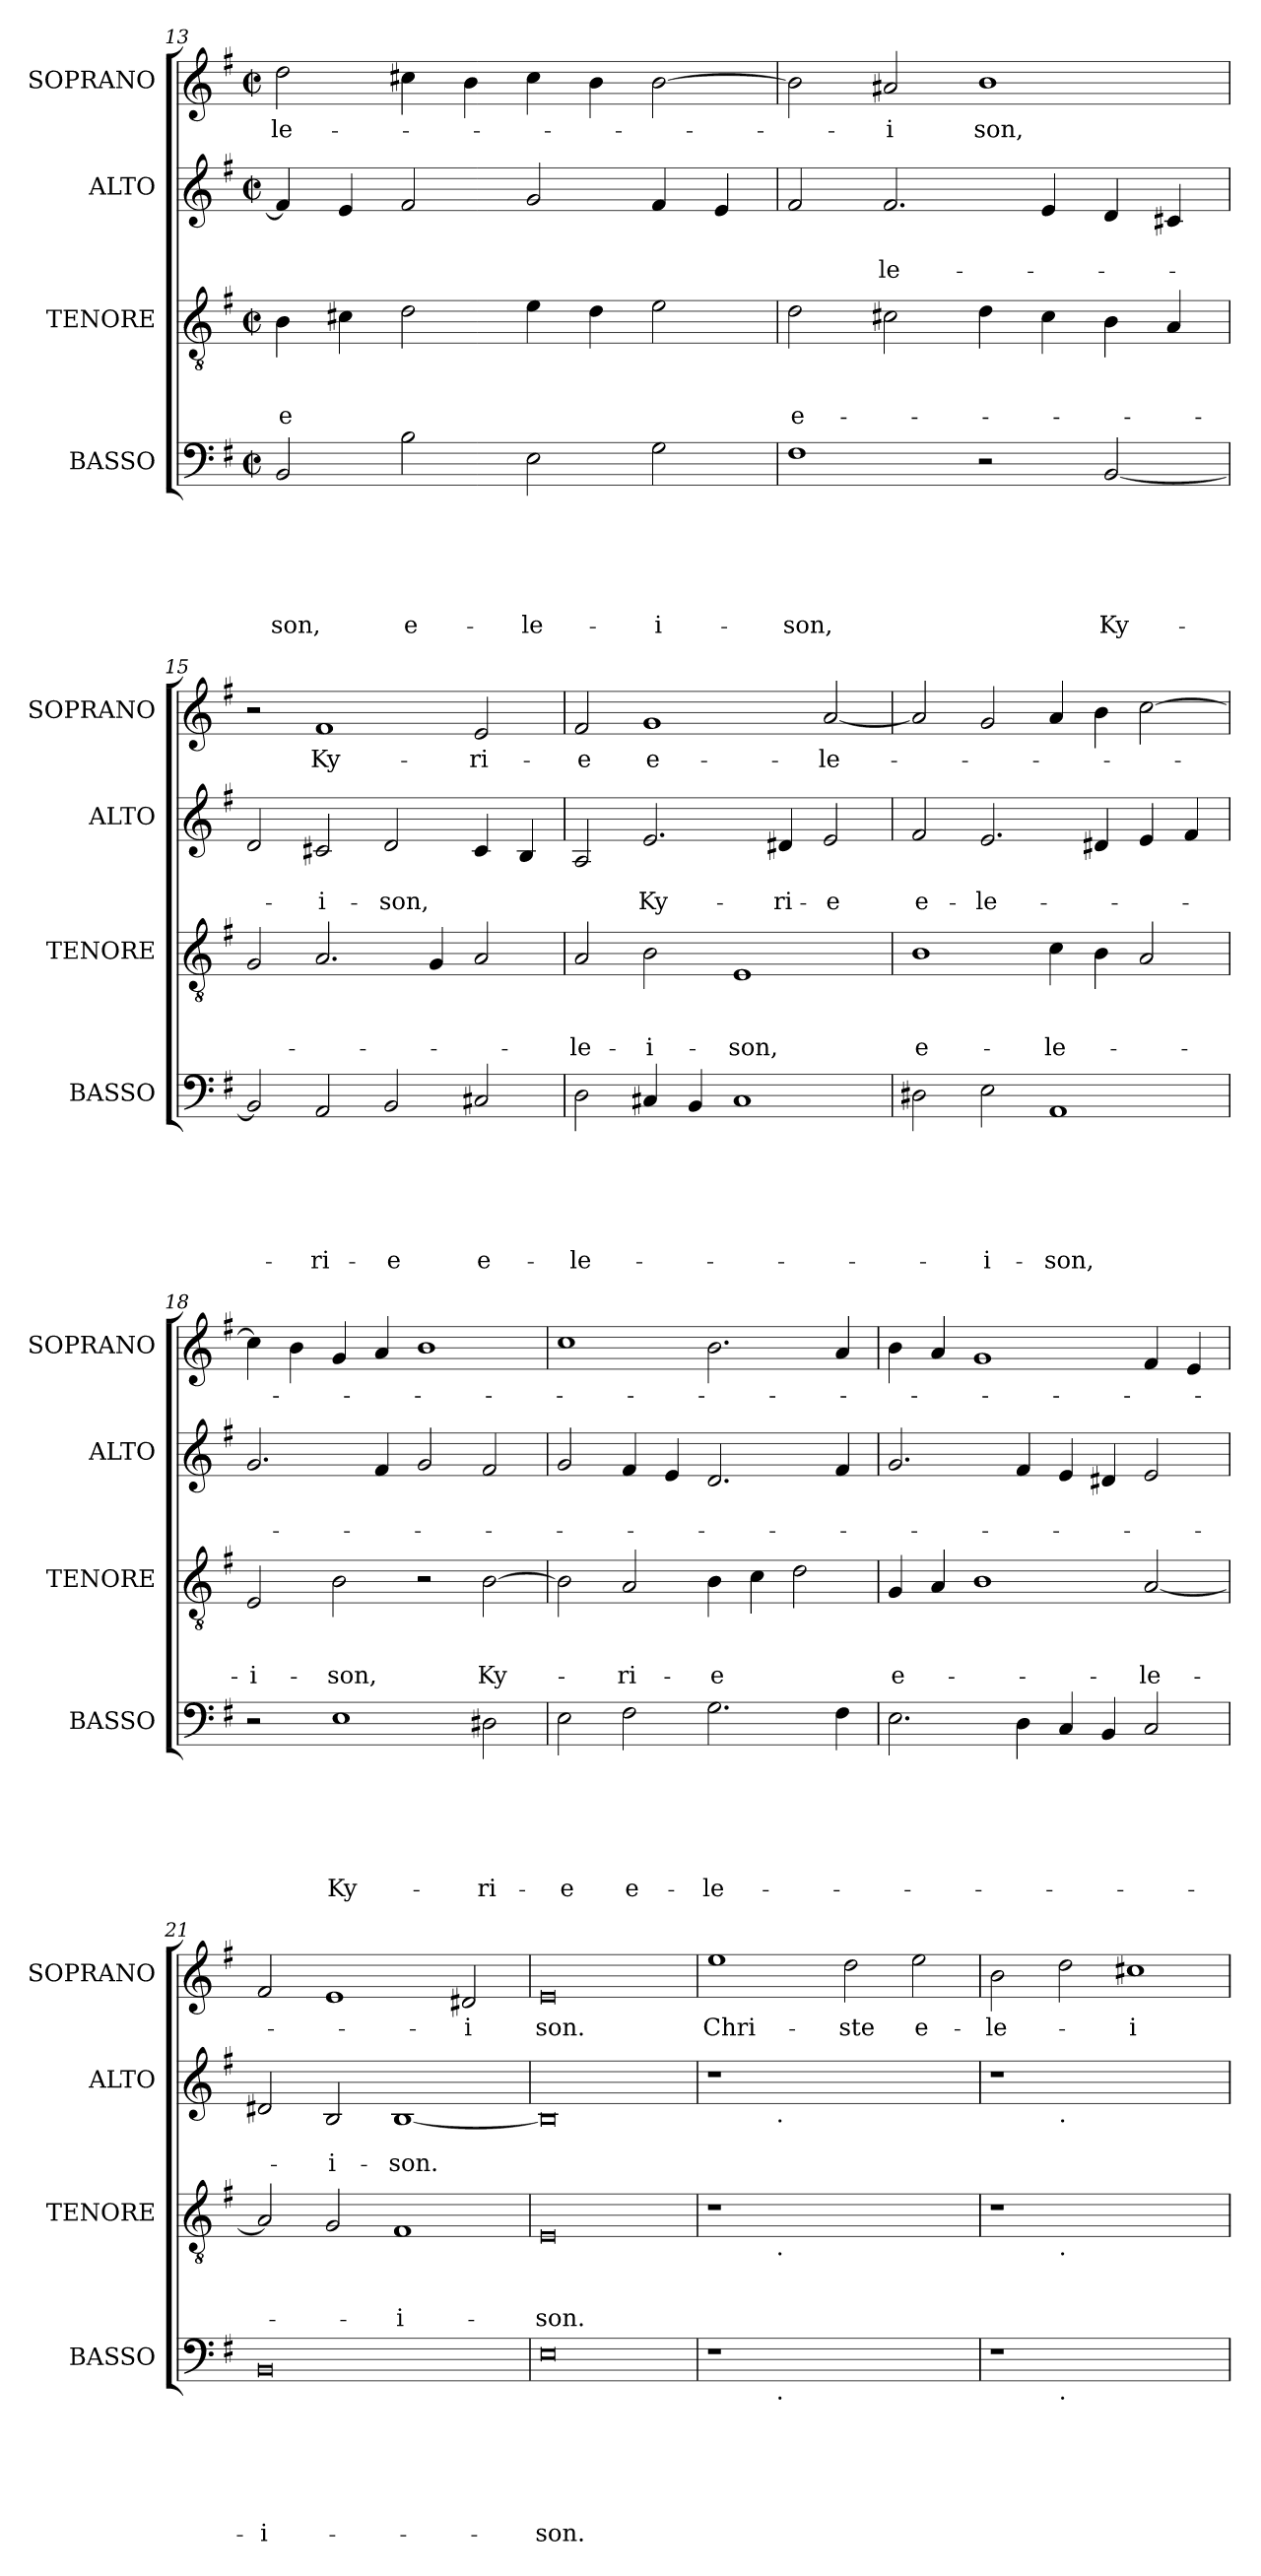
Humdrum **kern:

**kern	**text	**text	**text	**text	**text	**text	**kern	**text	**text	**text	**kern	**text	**text	**kern	**text
*part4	*part4	*part4	*part4	*part4	*part4	*part4	*part3	*part3	*part3	*part3	*part2	*part2	*part2	*part1	*part1
*staff4	*staff4	*staff4	*staff4	*staff4	*staff4	*staff4	*staff3	*staff3	*staff3	*staff3	*staff2	*staff2	*staff2	*staff1	*staff1
*I"BASSO	*	*	*	*	*	*	*I"TENORE	*	*	*	*I"ALTO	*	*	*I"SOPRANO	*
*I'BASSO	*	*	*	*	*	*	*I'TENORE	*	*	*	*I'ALTO	*	*	*I'SOPRANO	*
!!LO:PB:g=z
*clefF4	*	*	*	*	*	*	*clefGv2	*	*	*	*clefG2	*	*	*clefG2	*
*k[f#]	*	*	*	*	*	*	*k[f#]	*	*	*	*k[f#]	*	*	*k[f#]	*
*G:	*	*	*	*	*	*	*G:	*	*	*	*G:	*	*	*G:	*
*M2/2	*	*	*	*	*	*	*M2/2	*	*	*	*M2/2	*	*	*M2/2	*
*met(c|)	*	*	*	*	*	*	*met(c|)	*	*	*	*met(c|)	*	*	*met(c|)	*
=13	=13	=13	=13	=13	=13	=13	=13	=13	=13	=13	=13	=13	=13	=13	=13
!	!	!	!	!	!	!LO:LY:b	!	!	!	!LO:LY:b	!	!	!	!	!LO:LY:b
2BB/	.	.	.	.	.	-son,	4B\	.	.	-e	4f#/]	.	.	2dd\	-le-
.	.	.	.	.	.	.	4c#X\	.	.	.	4e/	.	.	.	.
!	!	!	!	!	!	!LO:LY:b	!	!	!	!	!	!	!	!	!
2B\	.	.	.	.	.	e-	2d\	.	.	.	2f#/	.	.	4cc#X\	.
.	.	.	.	.	.	.	.	.	.	.	.	.	.	4b\	.
!	!	!	!	!	!	!LO:LY:b	!	!	!	!	!	!	!	!	!
2E\	.	.	.	.	.	-le-	4e\	.	.	.	2g/	.	.	4cc#\	.
.	.	.	.	.	.	.	4d\	.	.	.	.	.	.	4b\	.
!	!	!	!	!	!	!LO:LY:b	!	!	!	!	!	!	!	!	!
2G\	.	.	.	.	.	-i-	2e\	.	.	.	4f#/	.	.	[>2b\	.
.	.	.	.	.	.	.	.	.	.	.	4e/	.	.	.	.
=14	=14	=14	=14	=14	=14	=14	=14	=14	=14	=14	=14	=14	=14	=14	=14
!	!	!	!	!	!	!LO:LY:b	!	!	!	!LO:LY:b	!	!	!	!	!
1F#	.	.	.	.	.	-son,	2d\	.	.	e-	2f#/	.	.	2b\]	.
!	!	!	!	!	!	!	!	!	!	!	!	!	!LO:LY:b	!	!LO:LY:b
.	.	.	.	.	.	.	2c#X\	.	.	.	2.f#/	.	-le-	2a#X/	-i
!	!	!	!	!	!	!	!	!	!	!	!	!	!	!	!LO:LY:b
2r	.	.	.	.	.	.	4d\	.	.	.	.	.	.	1b	son,
.	.	.	.	.	.	.	4c#i\	.	.	.	4e/	.	.	.	.
!	!	!	!	!	!	!LO:LY:b	!	!	!	!	!	!	!	!	!
[<2BB/	.	.	.	.	.	Ky-	4B\	.	.	.	4d/	.	.	.	.
.	.	.	.	.	.	.	4A/	.	.	.	4c#X/	.	.	.	.
=15	=15	=15	=15	=15	=15	=15	=15	=15	=15	=15	=15	=15	=15	=15	=15
2BB/]	.	.	.	.	.	.	2G/	.	.	.	2d/	.	.	2r	.
!	!	!	!	!	!	!LO:LY:b	!	!	!	!	!	!	!LO:LY:b	!	!LO:LY:b
2AA/	.	.	.	.	.	-ri-	2.A/	.	.	.	2c#X/	.	-i-	1f#	Ky-
!	!	!	!	!	!	!LO:LY:b	!	!	!	!	!	!	!LO:LY:b	!	!
2BB/	.	.	.	.	.	-e	.	.	.	.	2d/	.	-son,	.	.
.	.	.	.	.	.	.	4G/	.	.	.	.	.	.	.	.
!	!	!	!	!	!	!LO:LY:b	!	!	!	!	!	!	!	!	!LO:LY:b
2C#X/	.	.	.	.	.	e-	2A/	.	.	.	4c#/	.	.	2e/	-ri-
.	.	.	.	.	.	.	.	.	.	.	4B/	.	.	.	.
!!LO:LB:g=z
=16	=16	=16	=16	=16	=16	=16	=16	=16	=16	=16	=16	=16	=16	=16	=16
!	!	!	!	!	!	!LO:LY:b	!	!	!	!LO:LY:b	!	!	!	!	!LO:LY:b
2D\	.	.	.	.	.	-le-	2A/	.	.	-le-	2A/	.	.	2f#/	-e
!	!	!	!	!	!	!	!	!	!	!LO:LY:b	!	!	!LO:LY:b	!	!LO:LY:b:rj
4C#X/	.	.	.	.	.	.	2B\	.	.	-i-	2.e/	.	Ky-	1g	e-
4BB/	.	.	.	.	.	.	.	.	.	.	.	.	.	.	.
!	!	!	!	!	!	!	!	!	!	!LO:LY:b	!	!	!	!	!
1C#	.	.	.	.	.	.	1E	.	.	-son,	.	.	.	.	.
!	!	!	!	!	!	!	!	!	!	!	!	!	!LO:LY:b	!	!
.	.	.	.	.	.	.	.	.	.	.	4d#X/	.	-ri-	.	.
!	!	!	!	!	!	!	!	!	!	!	!	!	!LO:LY:b	!	!LO:LY:b
.	.	.	.	.	.	.	.	.	.	.	2e/	.	-e	[<2a/	-le-
=17	=17	=17	=17	=17	=17	=17	=17	=17	=17	=17	=17	=17	=17	=17	=17
!	!	!	!	!	!	!	!	!	!	!LO:LY:b:rj	!	!	!LO:LY:b	!	!
2D#X\	.	.	.	.	.	.	1B	.	.	e-	2f#/	.	e-	2a/]	.
!	!	!	!	!	!	!LO:LY:b	!	!	!	!	!	!	!LO:LY:b	!	!
2E\	.	.	.	.	.	-i-	.	.	.	.	2.e/	.	-le-	2g/	.
!	!	!	!	!	!	!LO:LY:b	!	!	!	!LO:LY:b	!	!	!	!	!
1AA	.	.	.	.	.	-son,	4c\	.	.	-le-	.	.	.	4a/	.
.	.	.	.	.	.	.	4B\	.	.	.	4d#X/	.	.	4b\	.
.	.	.	.	.	.	.	2A/	.	.	.	4e/	.	.	[>2cc\	.
.	.	.	.	.	.	.	.	.	.	.	4f#/	.	.	.	.
=18	=18	=18	=18	=18	=18	=18	=18	=18	=18	=18	=18	=18	=18	=18	=18
!	!	!	!	!	!	!	!	!	!	!LO:LY:b	!	!	!	!	!
2r	.	.	.	.	.	.	2E/	.	.	-i-	2.g/	.	.	4cc\]	.
.	.	.	.	.	.	.	.	.	.	.	.	.	.	4b\	.
!	!	!	!	!	!	!LO:LY:b	!	!	!	!LO:LY:b	!	!	!	!	!
1E	.	.	.	.	.	Ky-	2B\	.	.	-son,	.	.	.	4g/	.
.	.	.	.	.	.	.	.	.	.	.	4f#/	.	.	4a/	.
.	.	.	.	.	.	.	2r	.	.	.	2g/	.	.	1b	.
!	!	!	!	!	!	!LO:LY:b	!	!	!	!LO:LY:b	!	!	!	!	!
2D#X\	.	.	.	.	.	-ri-	[<2B\	.	.	Ky-	2f#/	.	.	.	.
!!LO:LB:g=z
=19	=19	=19	=19	=19	=19	=19	=19	=19	=19	=19	=19	=19	=19	=19	=19
!	!	!	!	!	!	!LO:LY:b	!	!	!	!	!	!	!	!	!
2E\	.	.	.	.	.	-e	2B\]	.	.	.	2g/	.	.	1cc	.
!	!	!	!	!	!	!LO:LY:b	!	!	!	!LO:LY:b	!	!	!	!	!
2F#\	.	.	.	.	.	e-	2A/	.	.	-ri-	4f#/	.	.	.	.
.	.	.	.	.	.	.	.	.	.	.	4e/	.	.	.	.
!	!	!	!	!	!	!LO:LY:b	!	!	!	!LO:LY:b	!	!	!	!	!
2.G\	.	.	.	.	.	-le-	4B\	.	.	-e	2.d/	.	.	2.b\	.
.	.	.	.	.	.	.	4c\	.	.	.	.	.	.	.	.
.	.	.	.	.	.	.	2d\	.	.	.	.	.	.	.	.
4F#\	.	.	.	.	.	.	.	.	.	.	4f#/	.	.	4a/	.
=20	=20	=20	=20	=20	=20	=20	=20	=20	=20	=20	=20	=20	=20	=20	=20
!	!	!	!	!	!	!	!	!	!	!LO:LY:b	!	!	!	!	!
2.E\	.	.	.	.	.	.	4G/	.	.	e-	2.g/	.	.	4b\	.
.	.	.	.	.	.	.	4A/	.	.	.	.	.	.	4a/	.
.	.	.	.	.	.	.	1B	.	.	.	.	.	.	1g	.
4D\	.	.	.	.	.	.	.	.	.	.	4f#/	.	.	.	.
4C/	.	.	.	.	.	.	.	.	.	.	4e/	.	.	.	.
4BB/	.	.	.	.	.	.	.	.	.	.	4d#X/	.	.	.	.
!	!	!	!	!	!	!	!	!	!	!LO:LY:b	!	!	!	!	!
2C/	.	.	.	.	.	.	[<2A/	.	.	-le-	2e/	.	.	4f#/	.
.	.	.	.	.	.	.	.	.	.	.	.	.	.	4e/	.
=21	=21	=21	=21	=21	=21	=21	=21	=21	=21	=21	=21	=21	=21	=21	=21
!	!	!	!	!	!	!LO:LY:b:rj	!	!	!	!	!	!	!	!	!
0BB	.	.	.	.	.	-i-	2A/]	.	.	.	2d#X/	.	.	2f#/	.
!	!	!	!	!	!	!	!	!	!	!	!	!	!LO:LY:b	!	!
.	.	.	.	.	.	.	2G/	.	.	.	2B/	.	-i-	1e	.
!	!	!	!	!	!	!	!	!	!	!LO:LY:b:rj	!	!	!LO:LY:b	!	!
.	.	.	.	.	.	.	1F#	.	.	-i-	[<1B	.	-son.	.	.
!	!	!	!	!	!	!	!	!	!	!	!	!	!	!	!LO:LY:b
.	.	.	.	.	.	.	.	.	.	.	.	.	.	2d#X/	-i
=22	=22	=22	=22	=22	=22	=22	=22	=22	=22	=22	=22	=22	=22	=22	=22
!	!	!	!	!	!	!LO:LY:b	!	!	!	!LO:LY:b	!	!	!	!	!LO:LY:b
0E	.	.	.	.	.	-son.	0E	.	.	-son.	0B]	.	.	0e	son.
!!LO:PB:g=z
=23	=23	=23	=23	=23	=23	=23	=23	=23	=23	=23	=23	=23	=23	=23	=23
!	!	!	!	!	!	!	!	!	!	!	!	!	!	!	!LO:LY:b
*^	*	*	*	*	*	*	*^	*	*	*	*^	*	*	*	*
1r	2ryy	.	.	.	.	.	.	1r	2ryy	.	.	.	1r	2ryy	.	.	1ee	Chri-
!	!	!	!	!	!	!	!	!	!	!	!	!	!	!LO:TX:b:t=.	!	!	!	!
!	!	!	!	!	!	!	!	!	!LO:TX:b:t=.	!	!	!	!	!	!	!	!	!
!	!LO:TX:b:t=.	!	!	!	!	!	!	!	!	!	!	!	!	!	!	!	!	!
.	1.ryy	.	.	.	.	.	.	.	1.ryy	.	.	.	.	1.ryy	.	.	.	.
!	!	!	!	!	!	!	!	!	!	!	!	!	!	!	!	!	!	!LO:LY:b
1ryy	.	.	.	.	.	.	.	1ryy	.	.	.	.	1ryy	.	.	.	2dd\	-ste
!	!	!	!	!	!	!	!	!	!	!	!	!	!	!	!	!	!	!LO:LY:b
.	.	.	.	.	.	.	.	.	.	.	.	.	.	.	.	.	2ee\	e-
=24	=24	=24	=24	=24	=24	=24	=24	=24	=24	=24	=24	=24	=24	=24	=24	=24	=24	=24
!	!	!	!	!	!	!	!	!	!	!	!	!	!	!	!	!	!	!LO:LY:b
1r	2ryy	.	.	.	.	.	.	1r	2ryy	.	.	.	1r	2ryy	.	.	2b\	-le-
!	!	!	!	!	!	!	!	!	!	!	!	!	!	!LO:TX:b:t=.	!	!	!	!
!	!	!	!	!	!	!	!	!	!LO:TX:b:t=.	!	!	!	!	!	!	!	!	!
!	!LO:TX:b:t=.	!	!	!	!	!	!	!	!	!	!	!	!	!	!	!	!	!
.	1.ryy	.	.	.	.	.	.	.	1.ryy	.	.	.	.	1.ryy	.	.	2dd\	.
!	!	!	!	!	!	!	!	!	!	!	!	!	!	!	!	!	!	!LO:LY:b:rj
1ryy	.	.	.	.	.	.	.	1ryy	.	.	.	.	1ryy	.	.	.	1cc#X	-i-
*v	*v	*	*	*	*	*	*	*	*	*	*	*	*v	*v	*	*	*	*
*	*	*	*	*	*	*	*v	*v	*	*	*	*	*	*	*	*
=	=	=	=	=	=	=	=	=	=	=	=	=	=	=	=
*-	*-	*-	*-	*-	*-	*-	*-	*-	*-	*-	*-	*-	*-	*-	*-
